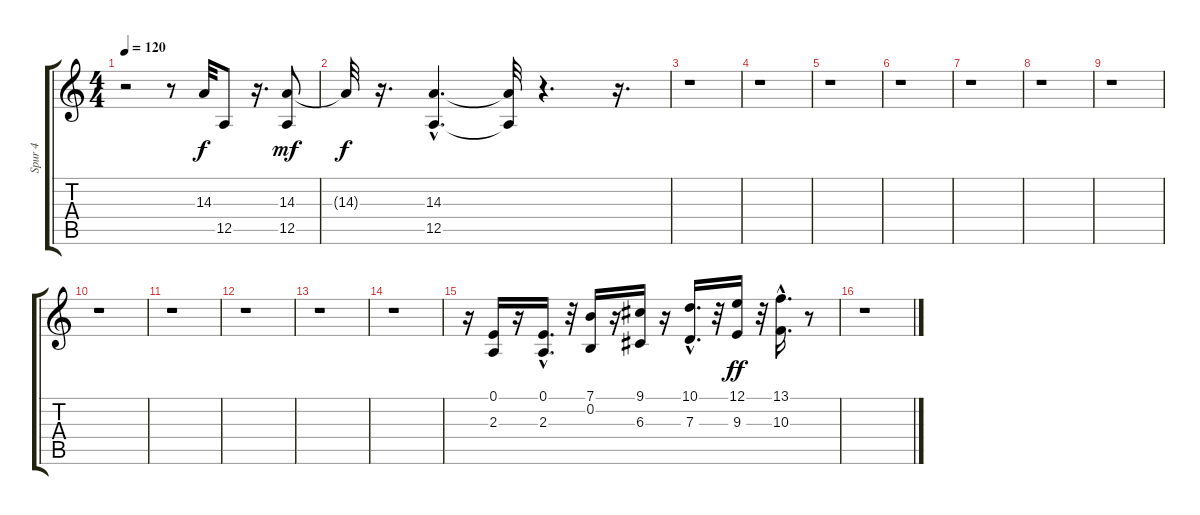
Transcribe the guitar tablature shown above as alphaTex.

\track ("Spur 4" "Spur 4") {instrument brasssection}
\staff {score tabs}
\tuning (E4 B3 G3 D3 A2 E2) {hide}
\ts (4 4)
\tempo 120
\clef g2
\ks c
r.2{dy ff} r.8 14.3.32{dy f} 12.5.8 r.16{d} (14.3 12.5).8{dy mf} |
14.3{t}.32{dy f} r.16{d} (14.3{hac} 12.5{hac}).4{d} (14.3{t} 12.5{t}).32 r.4{d} r.16{d} |
r.1 |
r.1 |
r.1 |
r.1 |
r.1 |
r.1 |
r.1 |
r.1 |
r.1 |
r.1 |
r.1 |
r.1 |
r.16 (0.1 2.3).16 r.16 (0.1 2.3{hac}).16{d} r.32 (7.1 0.2).16 r.16 (9.1 6.3).16 r.16 (10.1 7.3{hac}).16{d} r.32 (12.1 9.3).16{dy ff} r.32 (13.1{hac} 10.3).16{d} r.8 |
r.1
